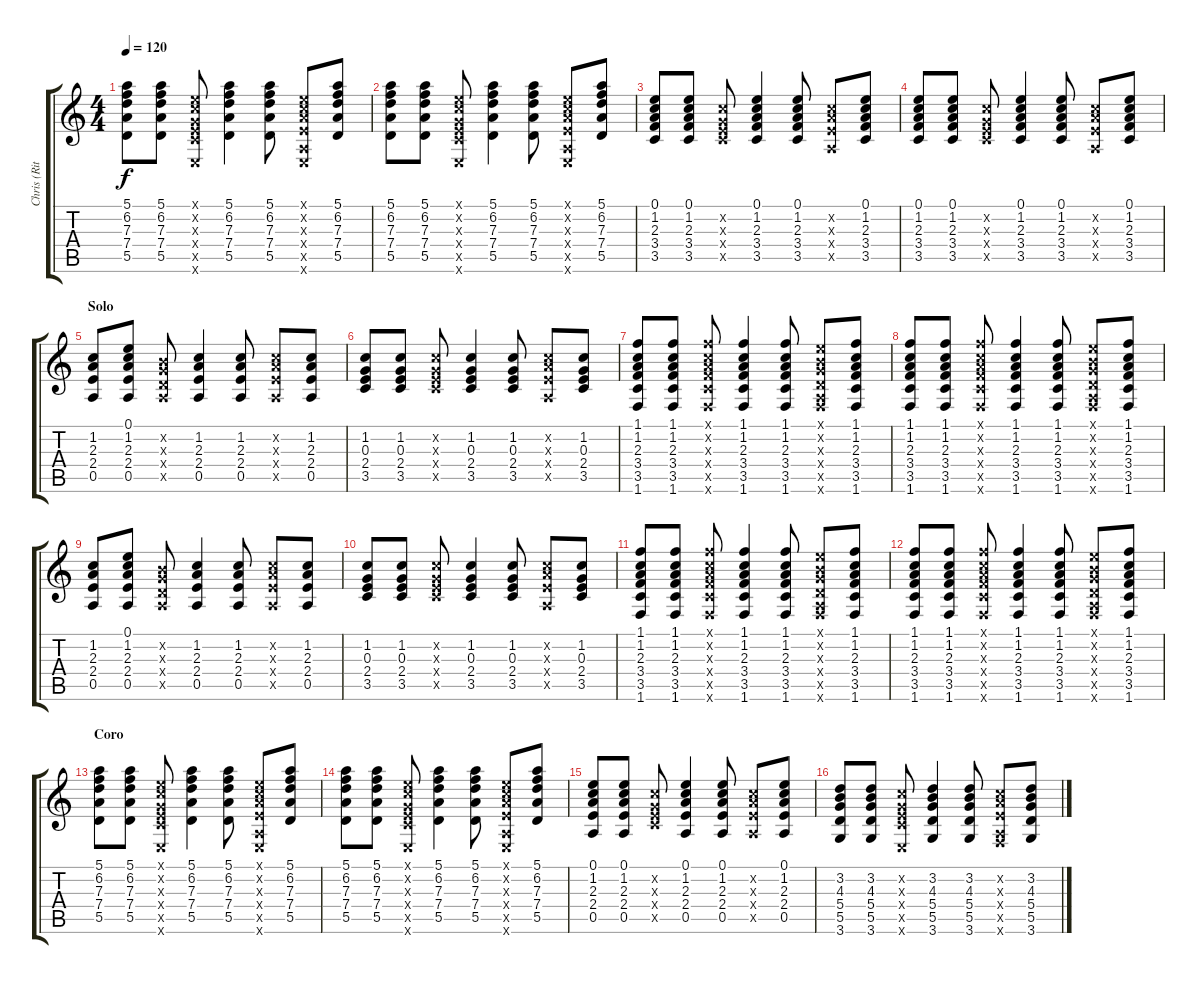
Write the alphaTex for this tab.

\track ("Chris (Ritmica)" "Chris (Rit") {instrument electricguitarclean}
\staff {score tabs}
\tuning (E4 B3 G3 D3 A2 E2) {hide}
\ts (4 4)
\tempo 120
\clef g2
\ks c
(5.1 6.2 7.3 7.4 5.5).8{dy f} (5.1 6.2 7.3 7.4 5.5).8 (0.1{x} 1.2{x} 0.3{x} 2.4{x} 3.5{x} 0.6{x}).8 (5.1 6.2 7.3 7.4 5.5).4 (5.1 6.2 7.3 7.4 5.5).8 (0.1{x} 1.2{x} 2.3{x} 2.4{x} 0.5{x} 0.6{x}).8 (5.1 6.2 7.3 7.4 5.5).8 |
(5.1 6.2 7.3 7.4 5.5).8 (5.1 6.2 7.3 7.4 5.5).8 (0.1{x} 1.2{x} 0.3{x} 2.4{x} 3.5{x} 0.6{x}).8 (5.1 6.2 7.3 7.4 5.5).4 (5.1 6.2 7.3 7.4 5.5).8 (0.1{x} 1.2{x} 2.3{x} 2.4{x} 0.5{x} 0.6{x}).8 (5.1 6.2 7.3 7.4 5.5).8 |
(0.1 1.2 2.3 3.4 3.5).8 (0.1 1.2 2.3 3.4 3.5).8 (1.2{x} 0.3{x} 2.4{x} 3.5{x}).8 (0.1 1.2 2.3 3.4 3.5).4 (0.1 1.2 2.3 3.4 3.5).8 (1.2{x} 2.3{x} 2.4{x} 0.5{x}).8 (0.1 1.2 2.3 3.4 3.5).8 |
(0.1 1.2 2.3 3.4 3.5).8 (0.1 1.2 2.3 3.4 3.5).8 (1.2{x} 0.3{x} 2.4{x} 3.5{x}).8 (0.1 1.2 2.3 3.4 3.5).4 (0.1 1.2 2.3 3.4 3.5).8 (1.2{x} 2.3{x} 2.4{x} 0.5{x}).8 (0.1 1.2 2.3 3.4 3.5).8 |
\section ("" "Solo")
(1.2 2.3 2.4 0.5).8 (0.1 1.2 2.3 2.4 0.5).8 (0.2{x} 0.3{x} 0.4{x} 0.5{x}).8 (1.2 2.3 2.4 0.5).4 (1.2 2.3 2.4 0.5).8 (1.2{x} 2.3{x} 2.4{x} 0.5{x}).8 (1.2 2.3 2.4 0.5).8 |
(1.2 0.3 2.4 3.5).8 (1.2 0.3 2.4 3.5).8 (1.2{x} 0.3{x} 2.4{x} 3.5{x}).8 (1.2 0.3 2.4 3.5).4 (1.2 0.3 2.4 3.5).8 (1.2{x} 2.3{x} 2.4{x} 0.5{x}).8 (1.2 0.3 2.4 3.5).8 |
(1.1 1.2 2.3 3.4 3.5 1.6).8 (1.1 1.2 2.3 3.4 3.5 1.6).8 (1.1{x} 1.2{x} 2.3{x} 3.4{x} 3.5{x} 1.6{x}).8 (1.1 1.2 2.3 3.4 3.5 1.6).4 (1.1 1.2 2.3 3.4 3.5 1.6).8 (0.1{x} 0.2{x} 0.3{x} 0.4{x} 0.5{x} 1.6{x}).8 (1.1 1.2 2.3 3.4 3.5 1.6).8 |
(1.1 1.2 2.3 3.4 3.5 1.6).8 (1.1 1.2 2.3 3.4 3.5 1.6).8 (1.1{x} 1.2{x} 2.3{x} 3.4{x} 3.5{x} 1.6{x}).8 (1.1 1.2 2.3 3.4 3.5 1.6).4 (1.1 1.2 2.3 3.4 3.5 1.6).8 (0.1{x} 0.2{x} 0.3{x} 0.4{x} 0.5{x} 1.6{x}).8 (1.1 1.2 2.3 3.4 3.5 1.6).8 |
(1.2 2.3 2.4 0.5).8 (0.1 1.2 2.3 2.4 0.5).8 (0.2{x} 0.3{x} 0.4{x} 0.5{x}).8 (1.2 2.3 2.4 0.5).4 (1.2 2.3 2.4 0.5).8 (1.2{x} 2.3{x} 2.4{x} 0.5{x}).8 (1.2 2.3 2.4 0.5).8 |
(1.2 0.3 2.4 3.5).8 (1.2 0.3 2.4 3.5).8 (1.2{x} 0.3{x} 2.4{x} 3.5{x}).8 (1.2 0.3 2.4 3.5).4 (1.2 0.3 2.4 3.5).8 (1.2{x} 2.3{x} 2.4{x} 0.5{x}).8 (1.2 0.3 2.4 3.5).8 |
(1.1 1.2 2.3 3.4 3.5 1.6).8 (1.1 1.2 2.3 3.4 3.5 1.6).8 (1.1{x} 1.2{x} 2.3{x} 3.4{x} 3.5{x} 1.6{x}).8 (1.1 1.2 2.3 3.4 3.5 1.6).4 (1.1 1.2 2.3 3.4 3.5 1.6).8 (0.1{x} 0.2{x} 0.3{x} 0.4{x} 0.5{x} 1.6{x}).8 (1.1 1.2 2.3 3.4 3.5 1.6).8 |
(1.1 1.2 2.3 3.4 3.5 1.6).8 (1.1 1.2 2.3 3.4 3.5 1.6).8 (1.1{x} 1.2{x} 2.3{x} 3.4{x} 3.5{x} 1.6{x}).8 (1.1 1.2 2.3 3.4 3.5 1.6).4 (1.1 1.2 2.3 3.4 3.5 1.6).8 (0.1{x} 0.2{x} 0.3{x} 0.4{x} 0.5{x} 1.6{x}).8 (1.1 1.2 2.3 3.4 3.5 1.6).8 |
\section ("" "Coro")
(5.1 6.2 7.3 7.4 5.5).8 (5.1 6.2 7.3 7.4 5.5).8 (0.1{x} 1.2{x} 0.3{x} 2.4{x} 3.5{x} 0.6{x}).8 (5.1 6.2 7.3 7.4 5.5).4 (5.1 6.2 7.3 7.4 5.5).8 (0.1{x} 1.2{x} 2.3{x} 2.4{x} 0.5{x} 0.6{x}).8 (5.1 6.2 7.3 7.4 5.5).8 |
(5.1 6.2 7.3 7.4 5.5).8 (5.1 6.2 7.3 7.4 5.5).8 (0.1{x} 1.2{x} 0.3{x} 2.4{x} 3.5{x} 0.6{x}).8 (5.1 6.2 7.3 7.4 5.5).4 (5.1 6.2 7.3 7.4 5.5).8 (0.1{x} 1.2{x} 2.3{x} 2.4{x} 0.5{x} 0.6{x}).8 (5.1 6.2 7.3 7.4 5.5).8 |
(0.1 1.2 2.3 2.4 0.5).8 (0.1 1.2 2.3 2.4 0.5).8 (1.2{x} 0.3{x} 2.4{x} 3.5{x}).8 (0.1 1.2 2.3 2.4 0.5).4 (0.1 1.2 2.3 2.4 0.5).8 (1.2{x} 2.3{x} 2.4{x} 0.5{x}).8 (0.1 1.2 2.3 2.4 0.5).8 |
(3.2 4.3 5.4 5.5 3.6).8 (3.2 4.3 5.4 5.5 3.6).8 (1.2{x} 0.3{x} 2.4{x} 3.5{x} 0.6{x}).8 (3.2 4.3 5.4 5.5 3.6).4 (3.2 4.3 5.4 5.5 3.6).8 (1.2{x} 2.3{x} 2.4{x} 0.5{x} 1.6{x}).8 (3.2 4.3 5.4 5.5 3.6).8
